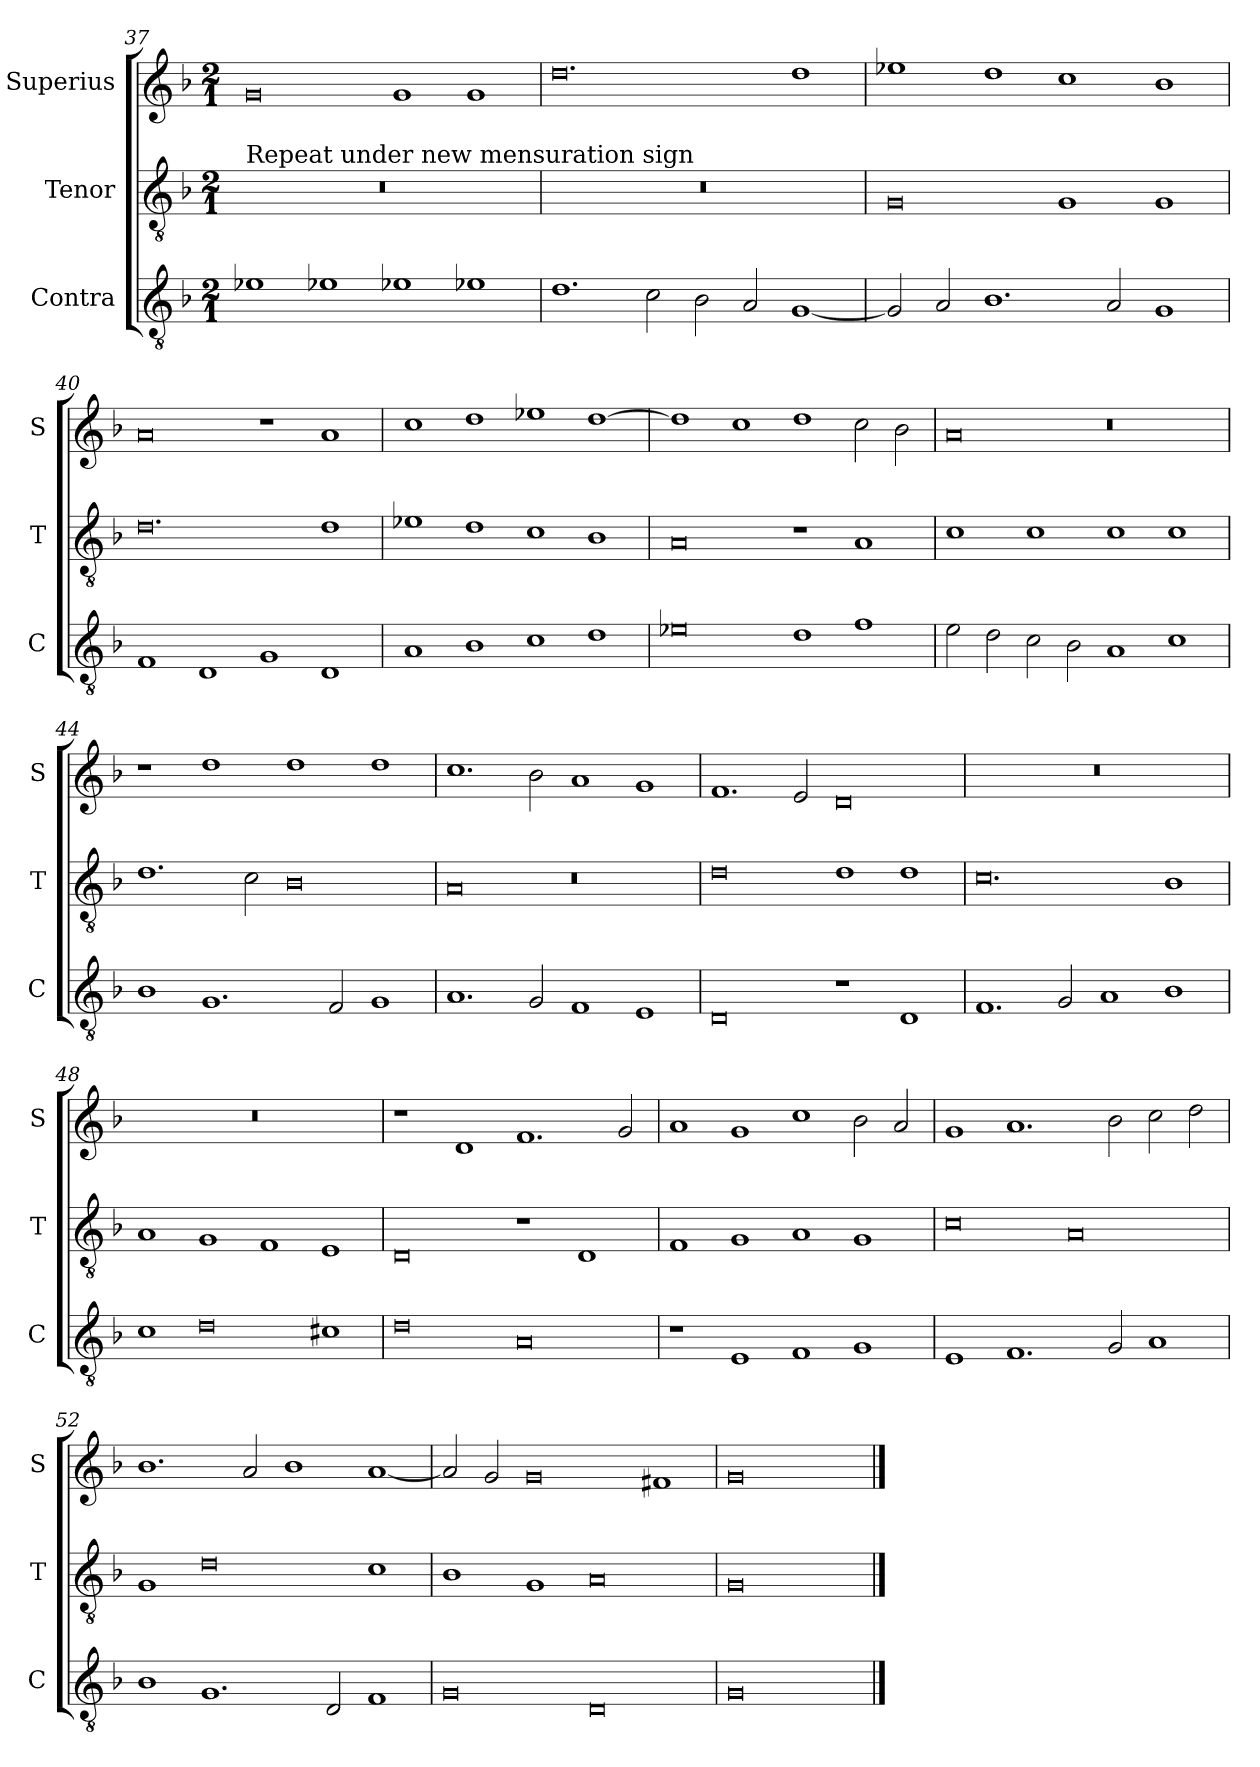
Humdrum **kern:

**kern	**kern	**kern
*part3	*part2	*part1
*staff3	*staff2	*staff1
*I"Contra	*I"Tenor	*I"Superius
*I'C	*I'T	*I'S
*clefGv2	*clefGv2	*clefG2
*k[b-]	*k[b-]	*k[b-]
*M2/1	*M2/1	*M2/1
=37	=37	=37
!	!LO:TX:a:t=Repeat under new mensuration sign	!
!LO:N:vis=1	!LO:N:vis=00	!LO:N:vis=0
2e-X\	0r	1g
!LO:N:vis=1	!	!
2e-X\	.	.
!LO:N:vis=1	!	!LO:N:vis=1
2e-X\	.	2g/
!LO:N:vis=1	!	!LO:N:vis=1
2e-X\	.	2g/
=38	=38	=38
!LO:N:vis=1.	!LO:N:vis=00	!LO:N:vis=0.
2.d\	0r	1.dd
!LO:N:vis=2	!	!
4c\	.	.
!LO:N:vis=2	!	!
4B-\	.	.
!LO:N:vis=2	!	!
4A/	.	.
!LO:N:vis=1	!	!LO:N:vis=1
[2G/	.	2dd\
=39	=39	=39
!LO:N:vis=2	!LO:N:vis=0	!LO:N:vis=1
4G/]	1G	2ee-X\
!LO:N:vis=2	!	!
4A/	.	.
!LO:N:vis=1.	!	!LO:N:vis=1
2.B-\	.	2dd\
!	!LO:N:vis=1	!LO:N:vis=1
.	2G/	2cc\
!LO:N:vis=2	!	!
4A/	.	.
!LO:N:vis=1	!LO:N:vis=1	!LO:N:vis=1
2G/	2G/	2b-\
=40	=40	=40
!LO:N:vis=1	!LO:N:vis=0.	!LO:N:vis=0
2F/	1.d	1a
!LO:N:vis=1	!	!
2D/	.	.
!LO:N:vis=1	!	!LO:N:vis=1
2G/	.	2r
!LO:N:vis=1	!LO:N:vis=1	!LO:N:vis=1
2D/	2d\	2a/
=41	=41	=41
!LO:N:vis=1	!LO:N:vis=1	!LO:N:vis=1
2A/	2e-X\	2cc\
!LO:N:vis=1	!LO:N:vis=1	!LO:N:vis=1
2B-\	2d\	2dd\
!LO:N:vis=1	!LO:N:vis=1	!LO:N:vis=1
2c\	2c\	2ee-X\
!LO:N:vis=1	!LO:N:vis=1	!LO:N:vis=1
2d\	2B-\	[2dd\
=42	=42	=42
!LO:N:vis=0	!LO:N:vis=0	!LO:N:vis=1
1e-X	1A	2dd\]
!	!	!LO:N:vis=1
.	.	2cc\
!LO:N:vis=1	!LO:N:vis=1	!LO:N:vis=1
2d\	2r	2dd\
!LO:N:vis=1	!LO:N:vis=1	!LO:N:vis=2
2f\	2A/	4cc\
!	!	!LO:N:vis=2
.	.	4b-\
=43	=43	=43
!LO:N:vis=2	!LO:N:vis=1	!LO:N:vis=0
4e\	2c\	1a
!LO:N:vis=2	!	!
4d\	.	.
!LO:N:vis=2	!LO:N:vis=1	!
4c\	2c\	.
!LO:N:vis=2	!	!
4B-\	.	.
!LO:N:vis=1	!LO:N:vis=1	!LO:N:vis=0
2A/	2c\	1r
!LO:N:vis=1	!LO:N:vis=1	!
2c\	2c\	.
=44	=44	=44
!LO:N:vis=1	!LO:N:vis=1.	!LO:N:vis=1
2B-\	2.d\	2r
!LO:N:vis=1.	!	!LO:N:vis=1
2.G/	.	2dd\
!	!LO:N:vis=2	!
.	4c\	.
!	!LO:N:vis=0	!LO:N:vis=1
.	1B-	2dd\
!LO:N:vis=2	!	!
4F/	.	.
!LO:N:vis=1	!	!LO:N:vis=1
2G/	.	2dd\
=45	=45	=45
!LO:N:vis=1.	!LO:N:vis=0	!LO:N:vis=1.
2.A/	1A	2.cc\
!LO:N:vis=2	!	!LO:N:vis=2
4G/	.	4b-\
!LO:N:vis=1	!LO:N:vis=0	!LO:N:vis=1
2F/	1r	2a/
!LO:N:vis=1	!	!LO:N:vis=1
2E/	.	2g/
=46	=46	=46
!LO:N:vis=0	!LO:N:vis=0	!LO:N:vis=1.
1D	1d	2.f/
!	!	!LO:N:vis=2
.	.	4e/
!LO:N:vis=1	!LO:N:vis=1	!LO:N:vis=0
2r	2d\	1d
!LO:N:vis=1	!LO:N:vis=1	!
2D/	2d\	.
=47	=47	=47
!LO:N:vis=1.	!LO:N:vis=0.	!LO:N:vis=00
2.F/	1.c	0r
!LO:N:vis=2	!	!
4G/	.	.
!LO:N:vis=1	!	!
2A/	.	.
!LO:N:vis=1	!LO:N:vis=1	!
2B-\	2B-\	.
=48	=48	=48
!LO:N:vis=1	!LO:N:vis=1	!LO:N:vis=00
2c\	2A/	0r
!LO:N:vis=0	!LO:N:vis=1	!
1d	2G/	.
!	!LO:N:vis=1	!
.	2F/	.
!LO:N:vis=1	!LO:N:vis=1	!
2c#X\	2E/	.
=49	=49	=49
!LO:N:vis=0	!LO:N:vis=0	!LO:N:vis=1
1d	1D	2r
!	!	!LO:N:vis=1
.	.	2d/
!LO:N:vis=0	!LO:N:vis=1	!LO:N:vis=1.
1A	2r	2.f/
!	!LO:N:vis=1	!
.	2D/	.
!	!	!LO:N:vis=2
.	.	4g/
=50	=50	=50
!LO:N:vis=1	!LO:N:vis=1	!LO:N:vis=1
2r	2F/	2a/
!LO:N:vis=1	!LO:N:vis=1	!LO:N:vis=1
2E/	2G/	2g/
!LO:N:vis=1	!LO:N:vis=1	!LO:N:vis=1
2F/	2A/	2cc\
!LO:N:vis=1	!LO:N:vis=1	!LO:N:vis=2
2G/	2G/	4b-\
!	!	!LO:N:vis=2
.	.	4a/
=51	=51	=51
!LO:N:vis=1	!LO:N:vis=0	!LO:N:vis=1
2E/	1c	2g/
!LO:N:vis=1.	!	!LO:N:vis=1.
2.F/	.	2.a/
!	!LO:N:vis=0	!
.	1A	.
!LO:N:vis=2	!	!LO:N:vis=2
4G/	.	4b-\
!LO:N:vis=1	!	!LO:N:vis=2
2A/	.	4cc\
!	!	!LO:N:vis=2
.	.	4dd\
=52	=52	=52
!LO:N:vis=1	!LO:N:vis=1	!LO:N:vis=1.
2B-\	2G/	2.b-\
!LO:N:vis=1.	!LO:N:vis=0	!
2.G/	1d	.
!	!	!LO:N:vis=2
.	.	4a/
!	!	!LO:N:vis=1
.	.	2b-\
!LO:N:vis=2	!	!
4D/	.	.
!LO:N:vis=1	!LO:N:vis=1	!LO:N:vis=1
2F/	2c\	[2a/
=53	=53	=53
!LO:N:vis=0	!LO:N:vis=1	!LO:N:vis=2
1G	2B-\	4a/]
!	!	!LO:N:vis=2
.	.	4g/
!	!LO:N:vis=1	!LO:N:vis=0
.	2G/	1g
!LO:N:vis=0	!LO:N:vis=0	!
1D	1A	.
!	!	!LO:N:vis=1
.	.	2f#X/
=54	=54	=54
0G	0G	0g
==	==	==
*-	*-	*-
